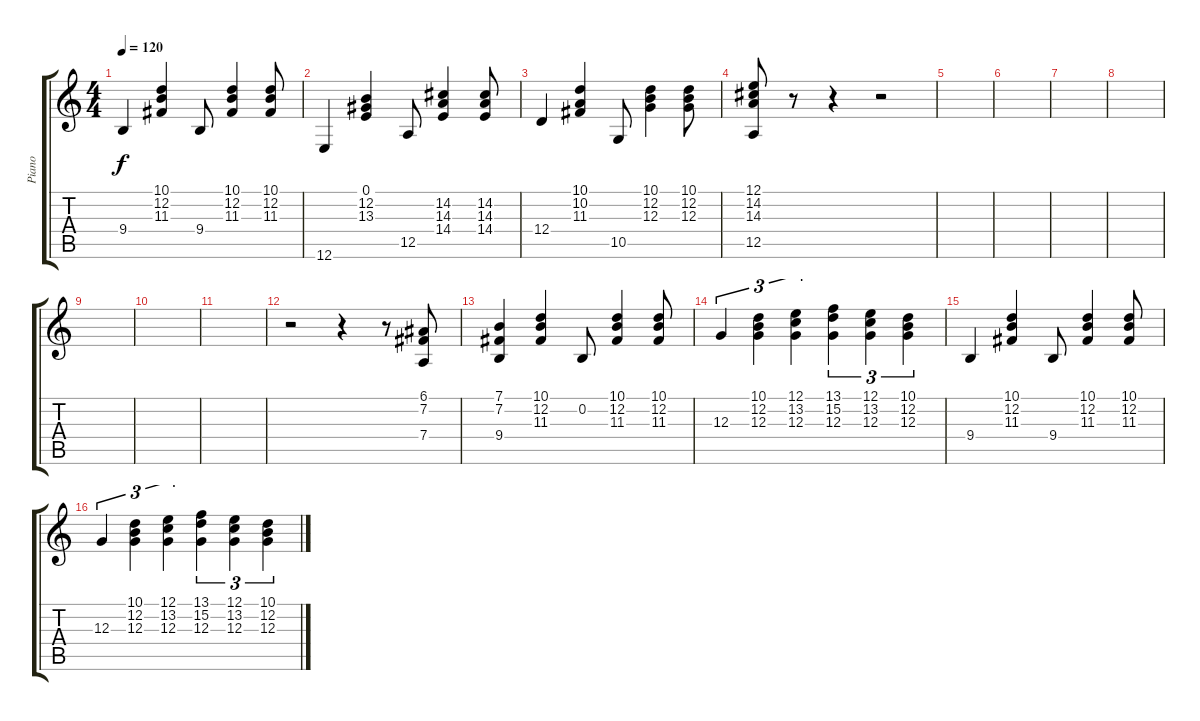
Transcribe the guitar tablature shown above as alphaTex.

\track ("Piano" "Piano") {instrument acousticgrandpiano}
\staff {score tabs}
\tuning (E4 B3 G3 D3 A2 E2) {hide}
\ts (4 4)
\tempo 120
\clef g2
\ks c
9.4.4{dy f} (10.1 12.2 11.3).4 9.4.8 (10.1 12.2 11.3).4 (10.1 12.2 11.3).8 |
12.6.4 (0.1 12.2 13.3).4 12.5.8 (14.2 14.3 14.4).4 (14.2 14.3 14.4).8 |
12.4.4 (10.1 10.2 11.3).4 10.5.8 (10.1 12.2 12.3).4 (10.1 12.2 12.3).8 |
(12.1 14.2 14.3 12.5).8 r.8 r.4 r.2 |
|
|
|
|
|
|
|
r.2 r.4 r.8 (6.1 7.2 7.4).8 |
(7.1 7.2 9.4).4 (10.1 12.2 11.3).4 0.2.8 (10.1 12.2 11.3).4 (10.1 12.2 11.3).8 |
12.3.4{tu (3 2)} (10.1 12.2 12.3).4{tu (3 2)} (12.1 13.2 12.3).4{tu (3 2)} (13.1 15.2 12.3).4{tu (3 2)} (12.1 13.2 12.3).4{tu (3 2)} (10.1 12.2 12.3).4{tu (3 2)} |
9.4.4 (10.1 12.2 11.3).4 9.4.8 (10.1 12.2 11.3).4 (10.1 12.2 11.3).8 |
12.3.4{tu (3 2)} (10.1 12.2 12.3).4{tu (3 2)} (12.1 13.2 12.3).4{tu (3 2)} (13.1 15.2 12.3).4{tu (3 2)} (12.1 13.2 12.3).4{tu (3 2)} (10.1 12.2 12.3).4{tu (3 2)}
